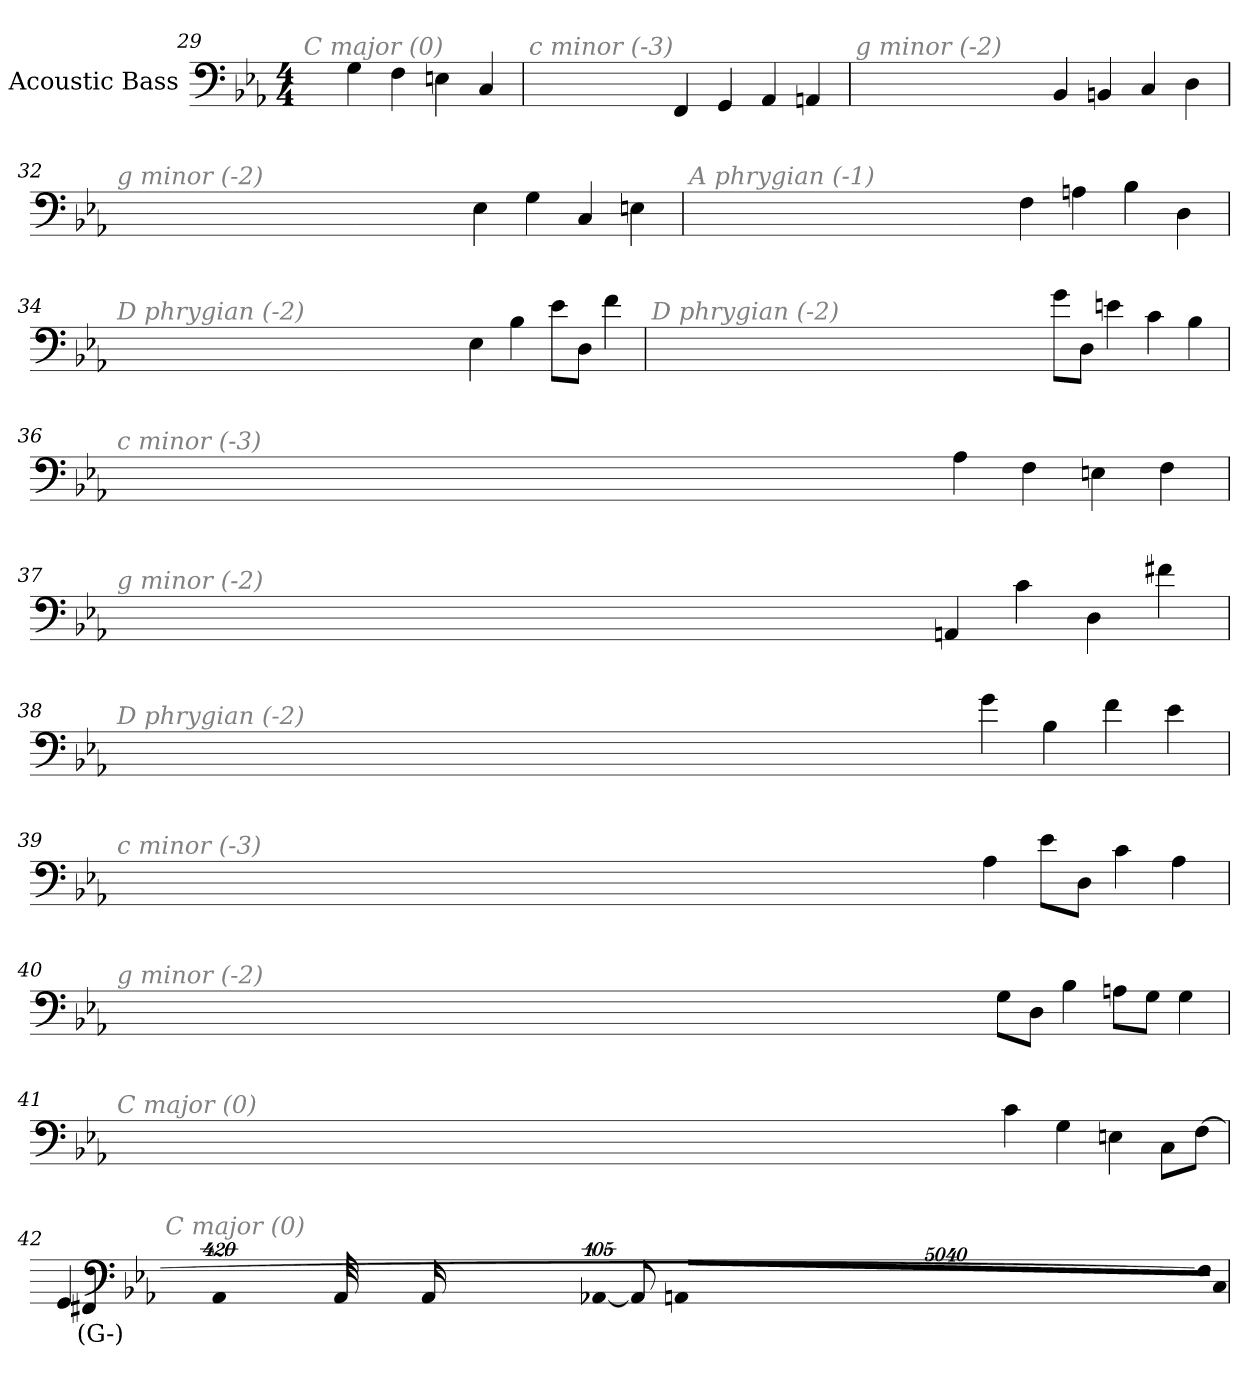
**kern	**text
*part1	*part1
*staff1	*staff1
*I"Acoustic Bass	*
*clefF4	*
*ITrd7c12	*
*k[b-e-a-]	*
*E-:	*
*M4/4	*
=29	=29
!LO:TX:i:color=#808080:t=C major (0)	!
4GG	.
4FF	.
4EEn	.
4CC	.
=30	=30
!LO:TX:i:color=#808080:t=c minor (-3)	!
4FFF	.
4GGG	.
4AAA-	.
4AAAn	.
=31	=31
!LO:TX:i:color=#808080:t=g minor (-2)	!
4BBB-	.
4BBBn	.
4CC	.
4DD	.
=32	=32
!LO:TX:i:color=#808080:t=g minor (-2)	!
4EE-	.
4GG	.
4CC	.
4EEn	.
=33	=33
!LO:TX:i:color=#808080:t=A phrygian (-1)	!
4FF	.
4AAn	.
4BB-	.
4DD	.
=34	=34
!LO:TX:i:color=#808080:t=D phrygian (-2)	!
4EE-	.
4BB-	.
8E-L	.
8DDJ	.
4F	.
=35	=35
!LO:TX:i:color=#808080:t=D phrygian (-2)	!
8GL	.
8DDJ	.
4En	.
4C	.
4BB-	.
=36	=36
!LO:TX:i:color=#808080:t=c minor (-3)	!
4AA-	.
4FF	.
4EEn	.
4FF	.
=37	=37
!LO:TX:i:color=#808080:t=g minor (-2)	!
4AAAn	.
4C	.
4DD	.
4F#X	.
=38	=38
!LO:TX:i:color=#808080:t=D phrygian (-2)	!
4G	.
4BB-	.
4F	.
4E-	.
=39	=39
!LO:TX:i:color=#808080:t=c minor (-3)	!
4AA-	.
8E-L	.
8DDJ	.
4C	.
4AA-	.
=40	=40
!LO:TX:i:color=#808080:t=g minor (-2)	!
8GGL	.
8DDJ	.
4BB-	.
8AAnL	.
8GGJ	.
4GG	.
=41	=41
!LO:TX:i:color=#808080:t=C major (0)	!
4C	.
4GG	.
4EEn	.
8CCL	.
[8FFJ	.
=42	=42
!LO:TX:i:color=#808080:t=C major (0)	!
!LO:N:vis=8	!
40320%3347FFL]	.
!LO:N:vis=8	!
40320%3347CC	.
!LO:N:vis=8	!
40320%3347AAAnJ	.
!LO:N:vis=1024	!
[13440%13AAA-X	.
8AAA-_	.
16AAA-_	.
32AAA-_	.
!LO:N:vis=1024%31	!
13440%407AAA-]	.
4GGG	.
4FFF#Xi	(G-)
=	=
*-	*-
